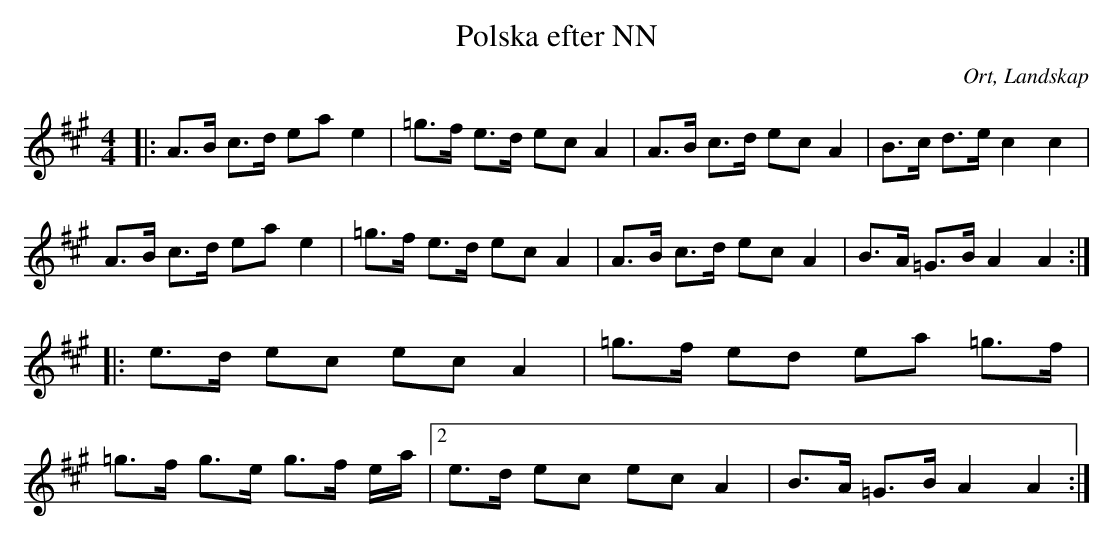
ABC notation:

X:1
T:Polska efter NN
O:Ort, Landskap
M:4/4
L:1/16
K:A
|: A3B c3d e2a2 e4 | =g3f e3d e2c2 A4 | A3B c3d e2c2 A4 |B3c d3e c4 c4  | A3B c3d e2a2 e4 | =g3f e3d e2c2 A4 | A3B c3d e2c2 A4 |B3A =G3B A4 A4:||:  e3d e2c2  e2c2 A4 | =g3f e2d2 e2a2 =g3f | =g3f g3e g3f ea |2e3d e2c2 e2c2 A4 |B3A =G3B A4 A4 :|
